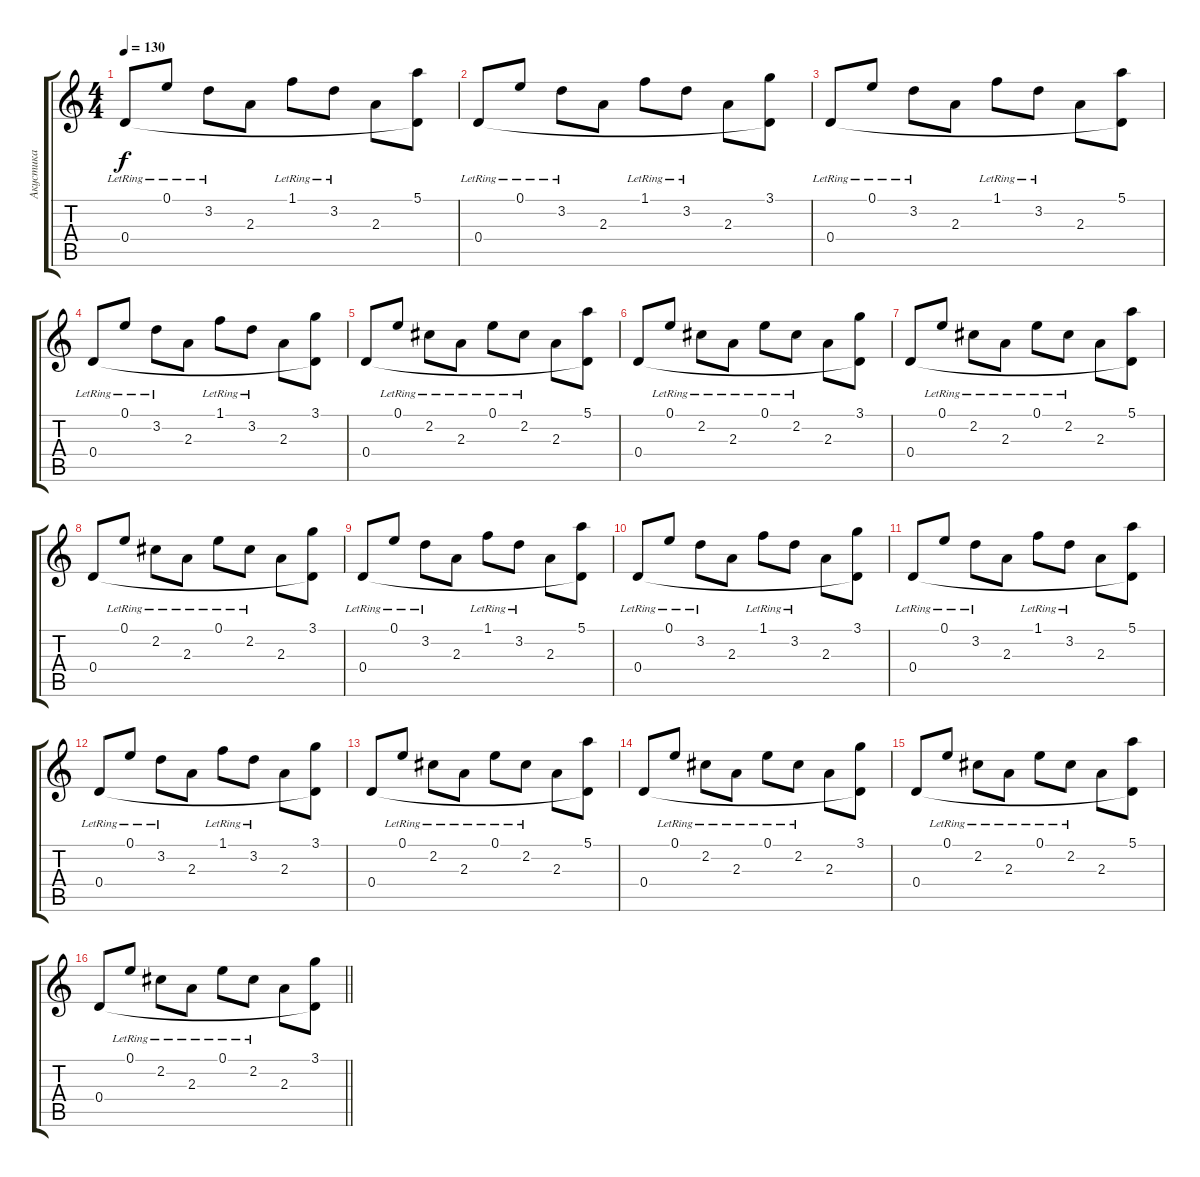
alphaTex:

\track ("Акустика" "Акустика") {instrument acousticguitarnylon}
\staff {score tabs}
\tuning (E4 B3 G3 D3 A2 E2) {hide}
\ts (4 4)
\tempo 130
\clef g2
\ks c
0.4{lr}.8{dy f} 0.1{lr}.8 3.2{lr}.8 2.3.8 1.1{lr}.8 3.2{lr}.8 2.3.8 (5.1 0.4{t}).8 |
0.4{lr}.8 0.1{lr}.8 3.2{lr}.8 2.3.8 1.1{lr}.8 3.2{lr}.8 2.3.8 (3.1 0.4{t}).8 |
0.4{lr}.8 0.1{lr}.8 3.2{lr}.8 2.3.8 1.1{lr}.8 3.2{lr}.8 2.3.8 (5.1 0.4{t}).8 |
0.4{lr}.8 0.1{lr}.8 3.2{lr}.8 2.3.8 1.1{lr}.8 3.2{lr}.8 2.3.8 (3.1 0.4{t}).8 |
0.4.8 0.1{lr}.8 2.2{lr}.8 2.3{lr}.8 0.1{lr}.8 2.2{lr}.8 2.3.8 (5.1 0.4{t}).8 |
0.4.8 0.1{lr}.8 2.2{lr}.8 2.3{lr}.8 0.1{lr}.8 2.2{lr}.8 2.3.8 (3.1 0.4{t}).8 |
0.4.8 0.1{lr}.8 2.2{lr}.8 2.3{lr}.8 0.1{lr}.8 2.2{lr}.8 2.3.8 (5.1 0.4{t}).8 |
0.4.8 0.1{lr}.8 2.2{lr}.8 2.3{lr}.8 0.1{lr}.8 2.2{lr}.8 2.3.8 (3.1 0.4{t}).8 |
0.4{lr}.8 0.1{lr}.8 3.2{lr}.8 2.3.8 1.1{lr}.8 3.2{lr}.8 2.3.8 (5.1 0.4{t}).8 |
0.4{lr}.8 0.1{lr}.8 3.2{lr}.8 2.3.8 1.1{lr}.8 3.2{lr}.8 2.3.8 (3.1 0.4{t}).8 |
0.4{lr}.8 0.1{lr}.8 3.2{lr}.8 2.3.8 1.1{lr}.8 3.2{lr}.8 2.3.8 (5.1 0.4{t}).8 |
0.4{lr}.8 0.1{lr}.8 3.2{lr}.8 2.3.8 1.1{lr}.8 3.2{lr}.8 2.3.8 (3.1 0.4{t}).8 |
0.4.8 0.1{lr}.8 2.2{lr}.8 2.3{lr}.8 0.1{lr}.8 2.2{lr}.8 2.3.8 (5.1 0.4{t}).8 |
0.4.8 0.1{lr}.8 2.2{lr}.8 2.3{lr}.8 0.1{lr}.8 2.2{lr}.8 2.3.8 (3.1 0.4{t}).8 |
0.4.8 0.1{lr}.8 2.2{lr}.8 2.3{lr}.8 0.1{lr}.8 2.2{lr}.8 2.3.8 (5.1 0.4{t}).8 |
\barLineRight lightlight
0.4.8 0.1{lr}.8 2.2{lr}.8 2.3{lr}.8 0.1{lr}.8 2.2{lr}.8 2.3.8 (3.1 0.4{t}).8
